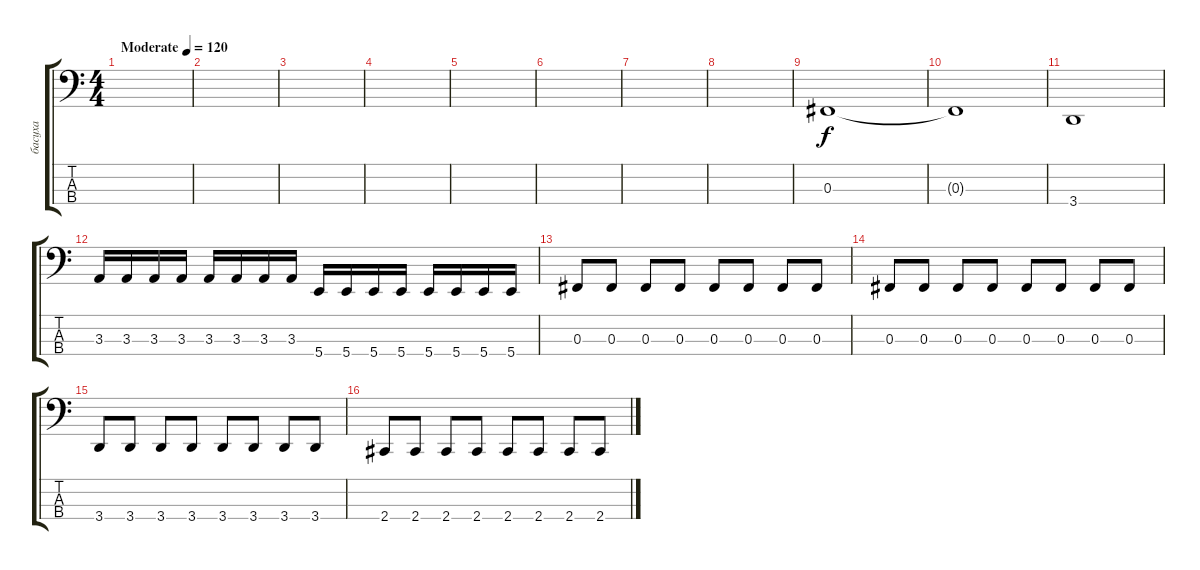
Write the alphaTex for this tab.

\track ("басуха" "басуха") {instrument electricbasspick}
\staff {score tabs}
\tuning (E2 B1 Gb1 B0) {hide}
\ts (4 4)
\tempo (120 "Moderate")
\clef f4
\ks c
|
|
|
|
|
|
|
|
0.3.1 |
0.3{t}.1 |
3.4.1 |
3.3.16 3.3.16 3.3.16 3.3.16 3.3.16 3.3.16 3.3.16 3.3.16 5.4.16 5.4.16 5.4.16 5.4.16 5.4.16 5.4.16 5.4.16 5.4.16 |
0.3.8 0.3.8 0.3.8 0.3.8 0.3.8 0.3.8 0.3.8 0.3.8 |
0.3.8 0.3.8 0.3.8 0.3.8 0.3.8 0.3.8 0.3.8 0.3.8 |
3.4.8 3.4.8 3.4.8 3.4.8 3.4.8 3.4.8 3.4.8 3.4.8 |
2.4.8 2.4.8 2.4.8 2.4.8 2.4.8 2.4.8 2.4.8 2.4.8
